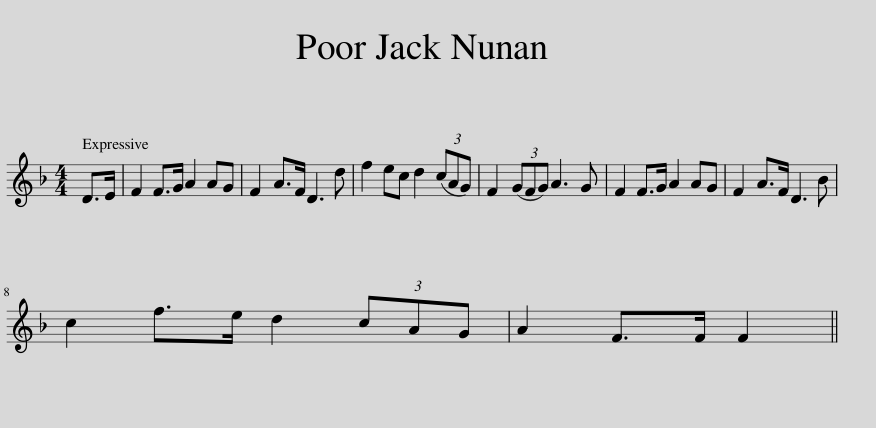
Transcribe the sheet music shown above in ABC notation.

X:1
L:1/8
M:4/4
I:linebreak $
K:F
V:1 treble
V:1
 D>E | F2 F>G A2 AG | F2 A>F D3 d | f2 ec d2 (3(cAG) | F2 (3(GFG) A3 G | %5
 F2 F>G A2 AG | F2 A>F D3 B |$ c2 f>e d2 (3cAG | A2 F>F F2 || %9
